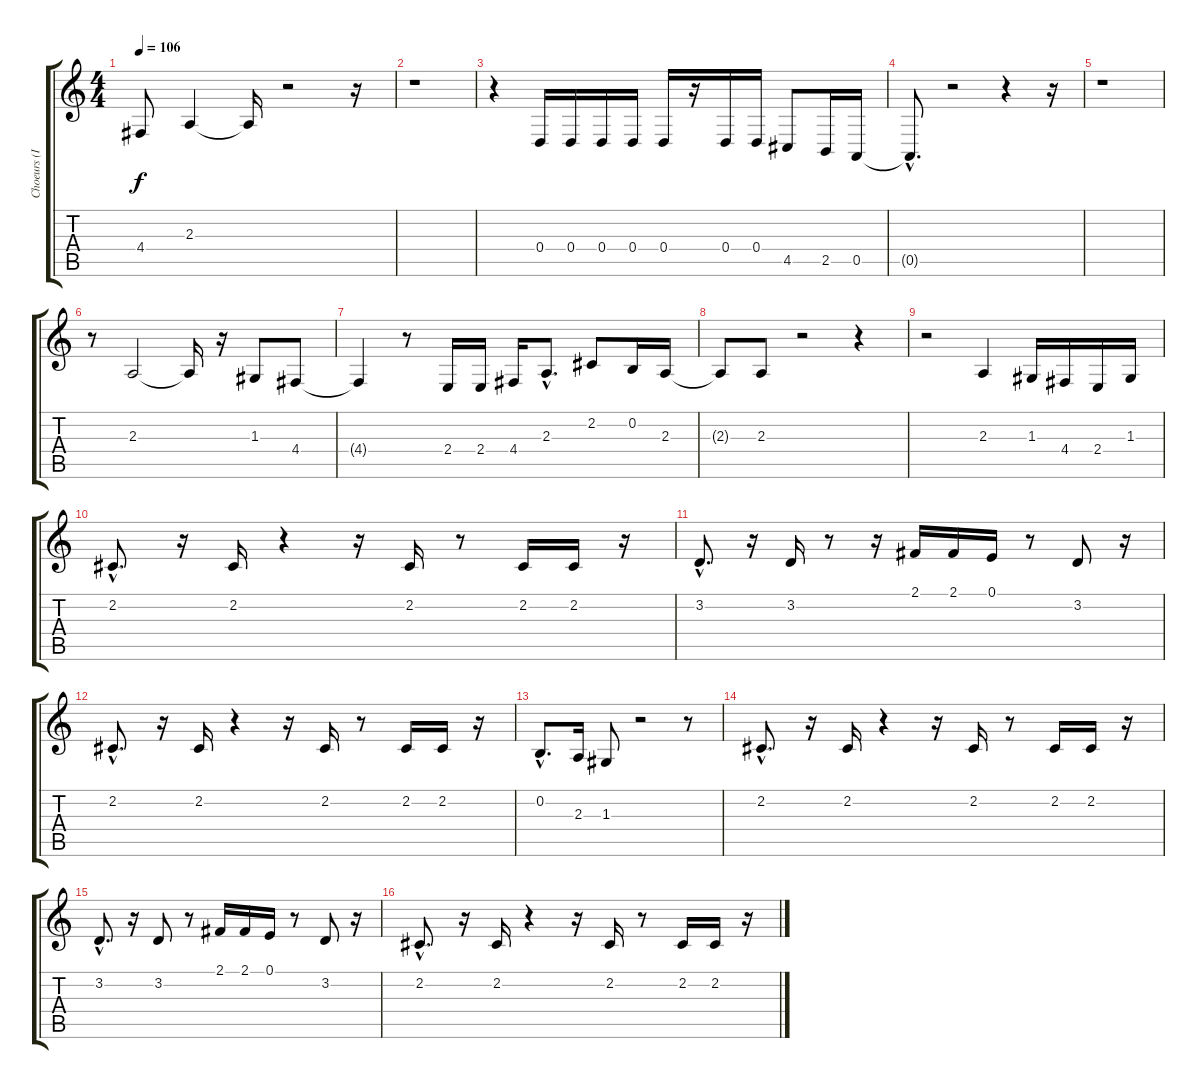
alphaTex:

\track ("Choeurs (Isaac + Zaac)" "Choeurs (I") {instrument lead8bassandlead}
\staff {score tabs}
\tuning (E4 B3 G3 D3 A2 E2) {hide}
\ts (4 4)
\tempo 106
\clef g2
\ks c
4.4.8{dy f} 2.3.4 2.3{t}.16 r.2 r.16 |
r.1 |
r.4 0.4.16 0.4.16 0.4.16 0.4.16 0.4.16 r.16 0.4.16 0.4.16 4.5.8 2.5.16 0.5.16 |
0.5{hac t}.8{d} r.2 r.4 r.16 |
r.1 |
r.8 2.3.2 2.3{t}.16 r.16 1.3.8 4.4.8 |
4.4{t}.4 r.8 2.4.16 2.4.16 4.4.16 2.3{hac}.8{d} 2.2.8 0.2.16 2.3.16 |
2.3{t}.8 2.3.8 r.2 r.4 |
r.2 2.3.4 1.3.16 4.4.16 2.4.16 1.3.16 |
2.2{hac}.8{d} r.16 2.2.16 r.4 r.16 2.2.16 r.8 2.2.16 2.2.16 r.16 |
3.2{hac}.8{d} r.16 3.2.16 r.8 r.16 2.1.16 2.1.16 0.1.16 r.8 3.2.8 r.16 |
2.2{hac}.8{d} r.16 2.2.16 r.4 r.16 2.2.16 r.8 2.2.16 2.2.16 r.16 |
0.2{hac}.8{d} 2.3.16 1.3.8 r.2 r.8 |
2.2{hac}.8{d} r.16 2.2.16 r.4 r.16 2.2.16 r.8 2.2.16 2.2.16 r.16 |
3.2{hac}.8{d} r.16 3.2.8 r.8 2.1.16 2.1.16 0.1.16 r.8 3.2.8 r.16 |
2.2{hac}.8{d} r.16 2.2.16 r.4 r.16 2.2.16 r.8 2.2.16 2.2.16 r.16
